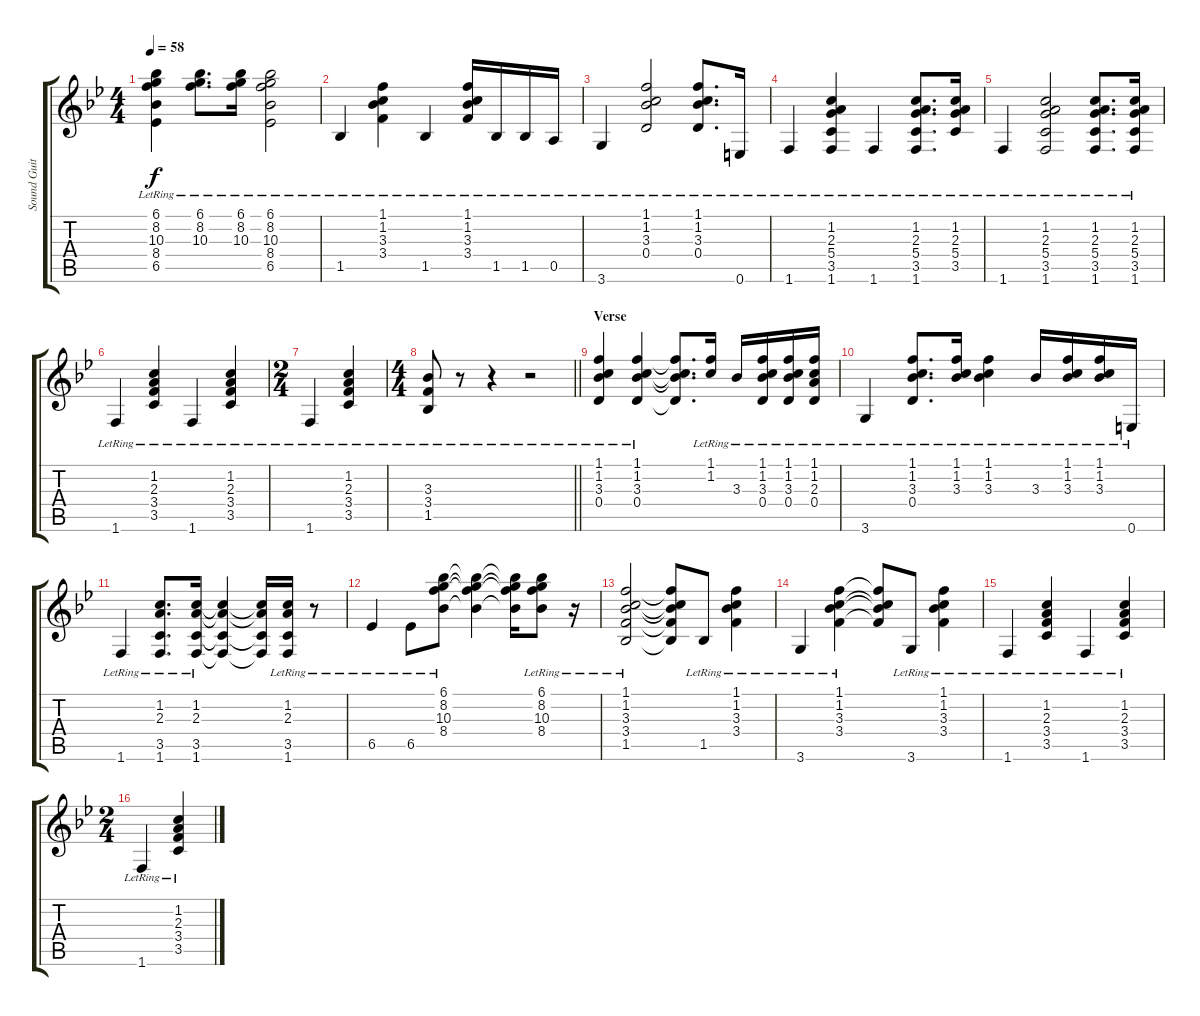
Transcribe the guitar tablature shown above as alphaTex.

\track ("Sound Guitar" "Sound Guit") {instrument electricguitarjazz}
\staff {score tabs}
\tuning (E4 B3 G3 D3 A2 E2) {hide}
\ts (4 4)
\tempo 58
\clef g2
\ks bb
(6.1{lr} 8.2{lr} 10.3{lr} 8.4{lr} 6.5{lr}).4{dy f} (6.1{lr} 8.2{lr} 10.3{lr}).8{d} (6.1{lr} 8.2{lr} 10.3{lr}).16 (6.1{lr} 8.2{lr} 10.3{lr} 8.4{lr} 6.5{lr}).2 |
1.5{lr}.4 (1.1{lr} 1.2{lr} 3.3{lr} 3.4{lr}).4 1.5{lr}.4 (1.1{lr} 1.2{lr} 3.3{lr} 3.4{lr}).16 1.5{lr}.16 1.5{lr}.16 0.5{lr}.16 |
3.6{lr}.4 (1.1{lr} 1.2{lr} 3.3{lr} 0.4{lr}).2 (1.1{lr} 1.2{lr} 3.3{lr} 0.4{lr}).8{d} 0.6{lr}.16 |
1.6{lr}.4 (1.2{lr} 2.3{lr} 5.4{lr} 3.5{lr} 1.6{lr}).4 1.6{lr}.4 (1.2{lr} 2.3{lr} 5.4{lr} 3.5{lr} 1.6{lr}).8{d} (1.2{lr} 2.3{lr} 5.4{lr} 3.5{lr}).16 |
1.6{lr}.4 (1.2{lr} 2.3{lr} 5.4{lr} 3.5{lr} 1.6{lr}).2 (1.2{lr} 2.3{lr} 5.4{lr} 3.5{lr} 1.6{lr}).8{d} (1.2{lr} 2.3{lr} 5.4{lr} 3.5{lr} 1.6{lr}).16 |
1.6{lr}.4 (1.2{lr} 2.3{lr} 3.4{lr} 3.5{lr}).4 1.6{lr}.4 (1.2{lr} 2.3{lr} 3.4{lr} 3.5{lr}).4 |
\ts (2 4)
1.6{lr}.4 (1.2{lr} 2.3{lr} 3.4{lr} 3.5{lr}).4 |
\ts (4 4)
\barLineRight lightlight
(3.3{lr} 3.4{lr} 1.5{lr}).8 r.8 r.4 r.2 |
\section ("" "Verse")
(1.1{lr} 1.2{lr} 3.3{lr} 0.4{lr}).4 (1.1{lr} 1.2{lr} 3.3{lr} 0.4{lr}).4 (1.1{t} 1.2{t} 3.3{t} 0.4{t}).8{d} (1.1{lr} 1.2{lr}).16 3.3{lr}.16 (1.1{lr} 1.2{lr} 3.3{lr} 0.4{lr}).16 (1.1{lr} 1.2{lr} 3.3{lr} 0.4{lr}).16 (1.1{lr} 1.2{lr} 2.3{lr} 0.4{lr}).16 |
3.6{lr}.4 (1.1{lr} 1.2{lr} 3.3{lr} 0.4{lr}).8{d} (1.1{lr} 1.2{lr} 3.3{lr}).16 (1.1{lr} 1.2{lr} 3.3{lr}).4 3.3{lr}.16 (1.1{lr} 1.2{lr} 3.3{lr}).16 (1.1{lr} 1.2{lr} 3.3{lr}).16 0.6{lr}.16 |
1.6{lr}.4 (1.2{lr} 2.3{lr} 3.5{lr} 1.6{lr}).8{d} (1.2{lr} 2.3{lr} 3.5{lr} 1.6{lr}).16 (1.2{t} 2.3{t} 3.5{t} 1.6{t}).4 (1.2{t} 2.3{t} 3.5{t} 1.6{t}).16 (1.2{lr} 2.3{lr} 3.5{lr} 1.6{lr}).16 r.8 |
6.5{lr}.4 6.5{lr}.8 (6.1{lr} 8.2{lr} 10.3{lr} 8.4{lr}).8 (6.1{t} 8.2{t} 10.3{t} 8.4{t}).4 (6.1{t} 8.2{t} 10.3{t} 8.4{t}).16 (6.1{lr} 8.2{lr} 10.3{lr} 8.4{lr}).8 r.16 |
(1.1{lr} 1.2{lr} 3.3{lr} 3.4{lr} 1.5{lr}).2 (1.1{t} 1.2{t} 3.3{t} 3.4{t} 1.5{t}).8 1.5{lr}.8 (1.1{lr} 1.2{lr} 3.3{lr} 3.4{lr}).4 |
3.6{lr}.4 (1.1{lr} 1.2{lr} 3.3{lr} 3.4{lr}).4 (1.1{t} 1.2{t} 3.3{t} 3.4{t}).8 3.6{lr}.8 (1.1{lr} 1.2{lr} 3.3{lr} 3.4{lr}).4 |
1.6{lr}.4 (1.2{lr} 2.3{lr} 3.4{lr} 3.5{lr}).4 1.6{lr}.4 (1.2{lr} 2.3{lr} 3.4{lr} 3.5{lr}).4 |
\ts (2 4)
1.6{lr}.4 (1.2{lr} 2.3{lr} 3.4{lr} 3.5{lr}).4
